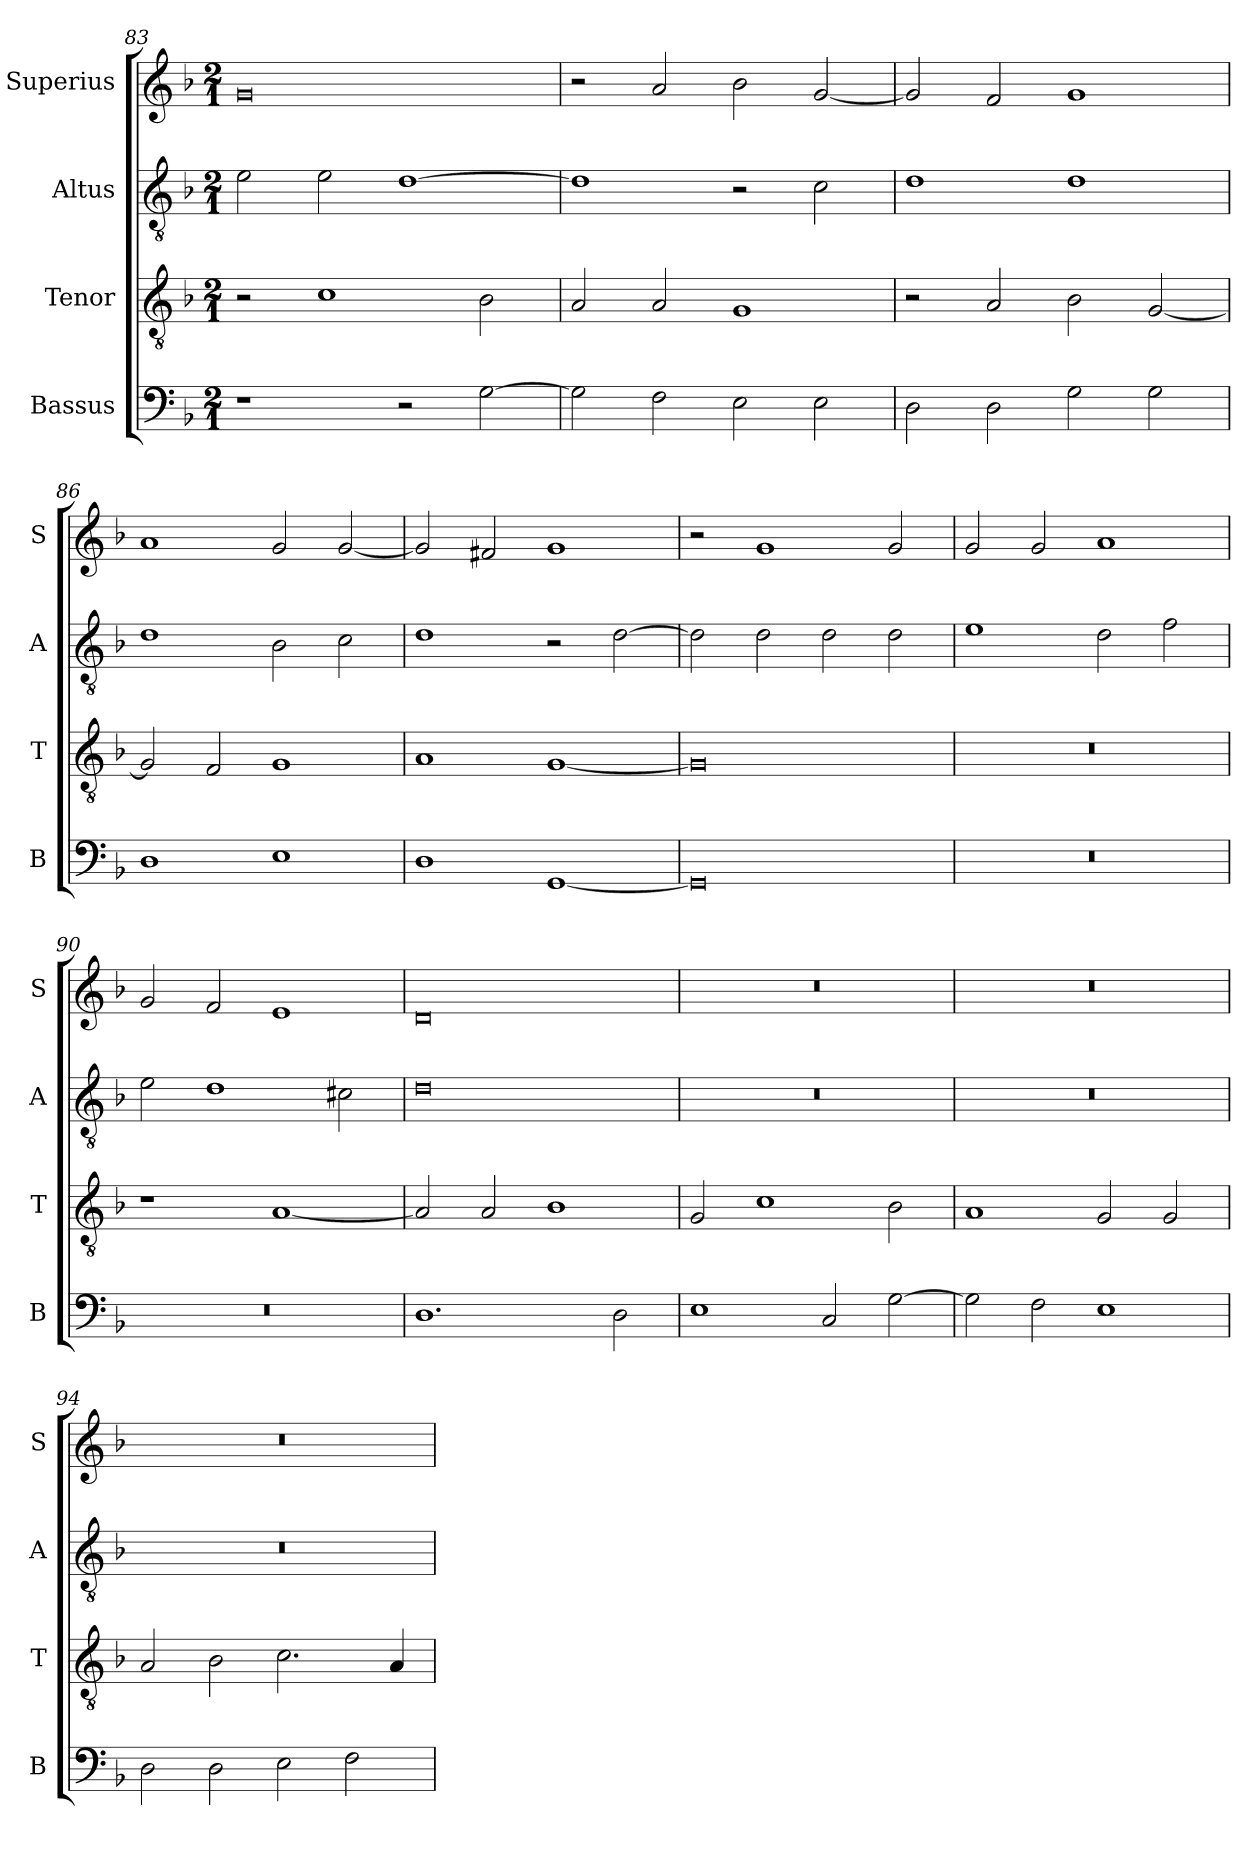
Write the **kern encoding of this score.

**kern	**kern	**kern	**kern
*part4	*part3	*part2	*part1
*staff4	*staff3	*staff2	*staff1
*I"Bassus	*I"Tenor	*I"Altus	*I"Superius
*I'B	*I'T	*I'A	*I'S
*clefF4	*clefGv2	*clefGv2	*clefG2
*k[b-]	*k[b-]	*k[b-]	*k[b-]
*F:	*F:	*F:	*F:
*M2/1	*M2/1	*M2/1	*M2/1
=83	=83	=83	=83
1r	2r	2e	0g
.	1c	2e	.
2r	.	[1d	.
[2G	2B-	.	.
=84	=84	=84	=84
2G]	2A	1d]	2r
2F	2A	.	2a
2E	1G	2r	2b-
2E	.	2c	[2g
=85	=85	=85	=85
2D	2r	1d	2g]
2D	2A	.	2f
2G	2B-	1d	1g
2G	[2G	.	.
=86	=86	=86	=86
1D	2G]	1d	1a
.	2F	.	.
1E	1G	2B-	2g
.	.	2c	[2g
=87	=87	=87	=87
1D	1A	1d	2g]
.	.	.	2f#X
[1GG	[1G	2r	1g
.	.	[2d	.
=88	=88	=88	=88
0GG]	0G]	2d]	2r
.	.	2d	1g
.	.	2d	.
.	.	2d	2g
=89	=89	=89	=89
0r	0r	1e	2g
.	.	.	2g
.	.	2d	1a
.	.	2f	.
=90	=90	=90	=90
0r	1r	2e	2g
.	.	1d	2f
.	[1A	.	1e
.	.	2c#X	.
=91	=91	=91	=91
1.D	2A]	0d	0d
.	2A	.	.
.	1B-	.	.
2D	.	.	.
=92	=92	=92	=92
1E	2G	0r	0r
.	1c	.	.
2C	.	.	.
[2G	2B-	.	.
=93	=93	=93	=93
2G]	1A	0r	0r
2F	.	.	.
1E	2G	.	.
.	2G	.	.
=94	=94	=94	=94
2D	2A	0r	0r
2D	2B-	.	.
2E	2.c	.	.
2F	.	.	.
.	4A	.	.
=	=	=	=
*-	*-	*-	*-
